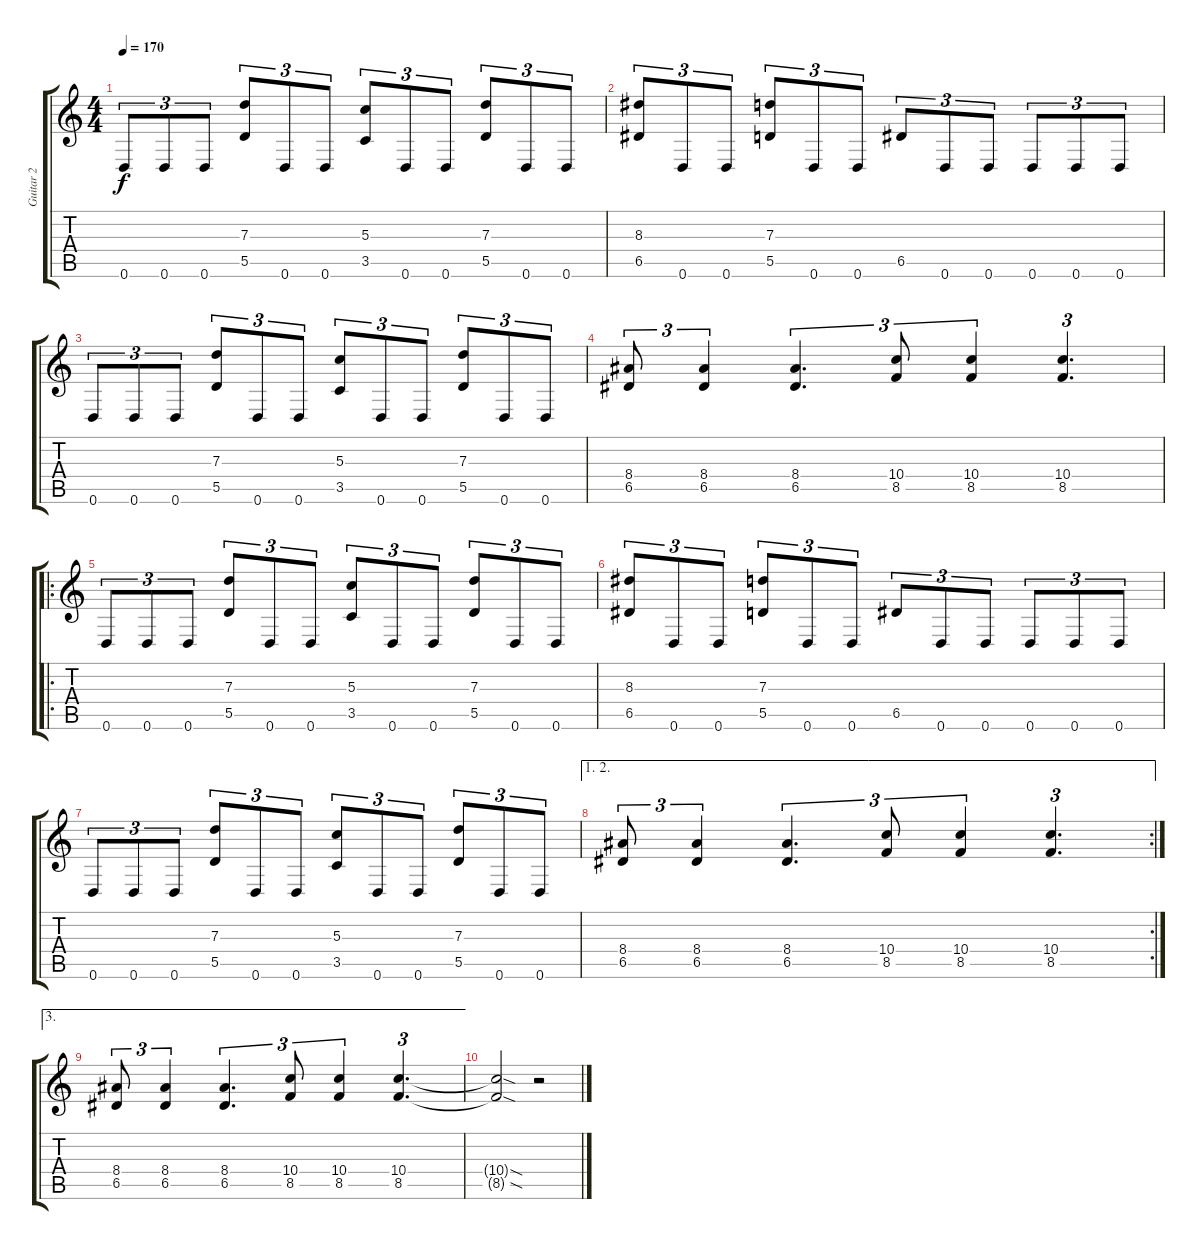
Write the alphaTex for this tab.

\track ("Guitar 2" "Guitar 2") {instrument overdrivenguitar}
\staff {score tabs}
\tuning (E4 B3 G3 D3 A2 D2) {hide}
\ts (4 4)
\tempo 170
\clef g2
\ks c
0.6.8{tu (3 2) dy f} 0.6.8{tu (3 2)} 0.6.8{tu (3 2)} (7.3 5.5).8{tu (3 2)} 0.6.8{tu (3 2)} 0.6.8{tu (3 2)} (5.3 3.5).8{tu (3 2)} 0.6.8{tu (3 2)} 0.6.8{tu (3 2)} (7.3 5.5).8{tu (3 2)} 0.6.8{tu (3 2)} 0.6.8{tu (3 2)} |
(8.3 6.5).8{tu (3 2)} 0.6.8{tu (3 2)} 0.6.8{tu (3 2)} (7.3 5.5).8{tu (3 2)} 0.6.8{tu (3 2)} 0.6.8{tu (3 2)} 6.5.8{tu (3 2)} 0.6.8{tu (3 2)} 0.6.8{tu (3 2)} 0.6.8{tu (3 2)} 0.6.8{tu (3 2)} 0.6.8{tu (3 2)} |
0.6.8{tu (3 2)} 0.6.8{tu (3 2)} 0.6.8{tu (3 2)} (7.3 5.5).8{tu (3 2)} 0.6.8{tu (3 2)} 0.6.8{tu (3 2)} (5.3 3.5).8{tu (3 2)} 0.6.8{tu (3 2)} 0.6.8{tu (3 2)} (7.3 5.5).8{tu (3 2)} 0.6.8{tu (3 2)} 0.6.8{tu (3 2)} |
(8.4 6.5).8{tu (3 2)} (8.4 6.5).4{tu (3 2)} (8.4 6.5).4{d tu (3 2)} (10.4 8.5).8{tu (3 2)} (10.4 8.5).4{tu (3 2)} (10.4 8.5).4{d tu (3 2)} |
\ro
0.6.8{tu (3 2)} 0.6.8{tu (3 2)} 0.6.8{tu (3 2)} (7.3 5.5).8{tu (3 2)} 0.6.8{tu (3 2)} 0.6.8{tu (3 2)} (5.3 3.5).8{tu (3 2)} 0.6.8{tu (3 2)} 0.6.8{tu (3 2)} (7.3 5.5).8{tu (3 2)} 0.6.8{tu (3 2)} 0.6.8{tu (3 2)} |
(8.3 6.5).8{tu (3 2)} 0.6.8{tu (3 2)} 0.6.8{tu (3 2)} (7.3 5.5).8{tu (3 2)} 0.6.8{tu (3 2)} 0.6.8{tu (3 2)} 6.5.8{tu (3 2)} 0.6.8{tu (3 2)} 0.6.8{tu (3 2)} 0.6.8{tu (3 2)} 0.6.8{tu (3 2)} 0.6.8{tu (3 2)} |
0.6.8{tu (3 2)} 0.6.8{tu (3 2)} 0.6.8{tu (3 2)} (7.3 5.5).8{tu (3 2)} 0.6.8{tu (3 2)} 0.6.8{tu (3 2)} (5.3 3.5).8{tu (3 2)} 0.6.8{tu (3 2)} 0.6.8{tu (3 2)} (7.3 5.5).8{tu (3 2)} 0.6.8{tu (3 2)} 0.6.8{tu (3 2)} |
\ae (1 2)
\rc 2
(8.4 6.5).8{tu (3 2)} (8.4 6.5).4{tu (3 2)} (8.4 6.5).4{d tu (3 2)} (10.4 8.5).8{tu (3 2)} (10.4 8.5).4{tu (3 2)} (10.4 8.5).4{d tu (3 2)} |
\ae 3
(8.4 6.5).8{tu (3 2)} (8.4 6.5).4{tu (3 2)} (8.4 6.5).4{d tu (3 2)} (10.4 8.5).8{tu (3 2)} (10.4 8.5).4{tu (3 2)} (10.4 8.5).4{d tu (3 2)} |
(10.4{sod t} 8.5{sod t}).2 r.2
